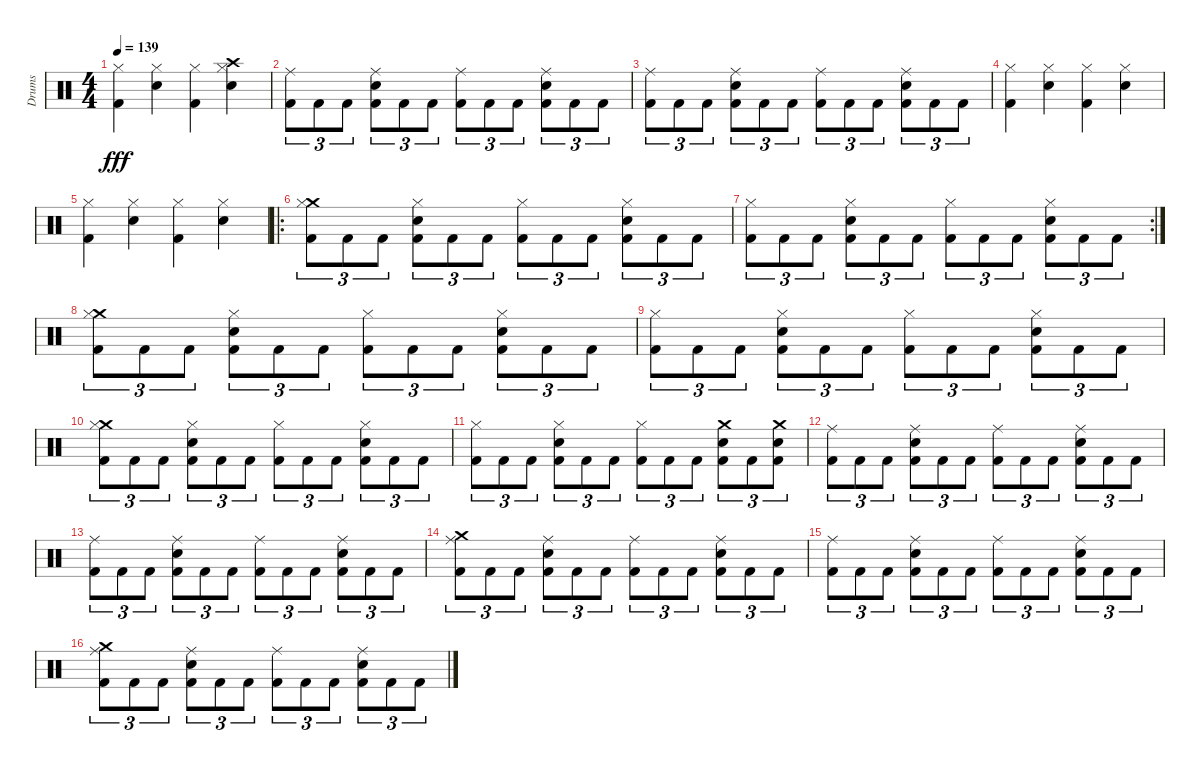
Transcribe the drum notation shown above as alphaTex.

\track ("Drums" "Drums") {instrument percussion}
\staff {score}
\articulation defaults
\ts (4 4)
\tempo 139
\clef neutral
\ks c
("Hi-Hat (closed)" "Kick (hit) 2").4{dy fff} ("Hi-Hat (closed)" "Snare (hit) 2").4 ("Hi-Hat (closed)" "Kick (hit) 2").4 ("Hi-Hat (closed)" "Snare (hit) 2" "Crash high (hit)").4 |
("Kick (hit) 2" "Ride (middle)").8{tu (3 2)} "Kick (hit) 2".8{tu (3 2)} "Kick (hit) 2".8{tu (3 2)} ("Kick (hit) 2" "Ride (middle)" "Snare (hit) 2").8{tu (3 2)} "Kick (hit) 2".8{tu (3 2)} "Kick (hit) 2".8{tu (3 2)} ("Kick (hit) 2" "Ride (middle)").8{tu (3 2)} "Kick (hit) 2".8{tu (3 2)} "Kick (hit) 2".8{tu (3 2)} ("Kick (hit) 2" "Ride (middle)" "Snare (hit) 2").8{tu (3 2)} "Kick (hit) 2".8{tu (3 2)} "Kick (hit) 2".8{tu (3 2)} |
("Kick (hit) 2" "Ride (middle)").8{tu (3 2)} "Kick (hit) 2".8{tu (3 2)} "Kick (hit) 2".8{tu (3 2)} ("Kick (hit) 2" "Ride (middle)" "Snare (hit) 2").8{tu (3 2)} "Kick (hit) 2".8{tu (3 2)} "Kick (hit) 2".8{tu (3 2)} ("Kick (hit) 2" "Ride (middle)").8{tu (3 2)} "Kick (hit) 2".8{tu (3 2)} "Kick (hit) 2".8{tu (3 2)} ("Kick (hit) 2" "Ride (middle)" "Snare (hit) 2").8{tu (3 2)} "Kick (hit) 2".8{tu (3 2)} "Kick (hit) 2".8{tu (3 2)} |
("Hi-Hat (closed)" "Kick (hit) 2").4 ("Hi-Hat (closed)" "Snare (hit) 2").4 ("Hi-Hat (closed)" "Kick (hit) 2").4 ("Hi-Hat (closed)" "Snare (hit) 2").4 |
("Hi-Hat (closed)" "Kick (hit) 2").4 ("Hi-Hat (closed)" "Snare (hit) 2").4 ("Hi-Hat (closed)" "Kick (hit) 2").4 ("Hi-Hat (closed)" "Snare (hit) 2").4 |
\ro
("Crash medium (hit)" "Hi-Hat (closed)" "Kick (hit) 2").8{tu (3 2)} "Kick (hit) 2".8{tu (3 2)} "Kick (hit) 2".8{tu (3 2)} ("Hi-Hat (closed)" "Snare (hit) 2" "Kick (hit) 2").8{tu (3 2)} "Kick (hit) 2".8{tu (3 2)} "Kick (hit) 2".8{tu (3 2)} ("Hi-Hat (closed)" "Kick (hit) 2").8{tu (3 2)} "Kick (hit) 2".8{tu (3 2)} "Kick (hit) 2".8{tu (3 2)} ("Hi-Hat (closed)" "Snare (hit) 2" "Kick (hit) 2").8{tu (3 2)} "Kick (hit) 2".8{tu (3 2)} "Kick (hit) 2".8{tu (3 2)} |
\rc 2
("Hi-Hat (closed)" "Kick (hit) 2").8{tu (3 2)} "Kick (hit) 2".8{tu (3 2)} "Kick (hit) 2".8{tu (3 2)} ("Hi-Hat (closed)" "Snare (hit) 2" "Kick (hit) 2").8{tu (3 2)} "Kick (hit) 2".8{tu (3 2)} "Kick (hit) 2".8{tu (3 2)} ("Hi-Hat (closed)" "Kick (hit) 2").8{tu (3 2)} "Kick (hit) 2".8{tu (3 2)} "Kick (hit) 2".8{tu (3 2)} ("Hi-Hat (closed)" "Snare (hit) 2" "Kick (hit) 2").8{tu (3 2)} "Kick (hit) 2".8{tu (3 2)} "Kick (hit) 2".8{tu (3 2)} |
("Crash medium (hit)" "Hi-Hat (closed)" "Kick (hit) 2").8{tu (3 2)} "Kick (hit) 2".8{tu (3 2)} "Kick (hit) 2".8{tu (3 2)} ("Hi-Hat (closed)" "Snare (hit) 2" "Kick (hit) 2").8{tu (3 2)} "Kick (hit) 2".8{tu (3 2)} "Kick (hit) 2".8{tu (3 2)} ("Hi-Hat (closed)" "Kick (hit) 2").8{tu (3 2)} "Kick (hit) 2".8{tu (3 2)} "Kick (hit) 2".8{tu (3 2)} ("Hi-Hat (closed)" "Snare (hit) 2" "Kick (hit) 2").8{tu (3 2)} "Kick (hit) 2".8{tu (3 2)} "Kick (hit) 2".8{tu (3 2)} |
("Hi-Hat (closed)" "Kick (hit) 2").8{tu (3 2)} "Kick (hit) 2".8{tu (3 2)} "Kick (hit) 2".8{tu (3 2)} ("Hi-Hat (closed)" "Snare (hit) 2" "Kick (hit) 2").8{tu (3 2)} "Kick (hit) 2".8{tu (3 2)} "Kick (hit) 2".8{tu (3 2)} ("Hi-Hat (closed)" "Kick (hit) 2").8{tu (3 2)} "Kick (hit) 2".8{tu (3 2)} "Kick (hit) 2".8{tu (3 2)} ("Hi-Hat (closed)" "Snare (hit) 2" "Kick (hit) 2").8{tu (3 2)} "Kick (hit) 2".8{tu (3 2)} "Kick (hit) 2".8{tu (3 2)} |
("Crash medium (hit)" "Hi-Hat (closed)" "Kick (hit) 2").8{tu (3 2)} "Kick (hit) 2".8{tu (3 2)} "Kick (hit) 2".8{tu (3 2)} ("Hi-Hat (closed)" "Snare (hit) 2" "Kick (hit) 2").8{tu (3 2)} "Kick (hit) 2".8{tu (3 2)} "Kick (hit) 2".8{tu (3 2)} ("Hi-Hat (closed)" "Kick (hit) 2").8{tu (3 2)} "Kick (hit) 2".8{tu (3 2)} "Kick (hit) 2".8{tu (3 2)} ("Hi-Hat (closed)" "Snare (hit) 2" "Kick (hit) 2").8{tu (3 2)} "Kick (hit) 2".8{tu (3 2)} "Kick (hit) 2".8{tu (3 2)} |
("Hi-Hat (closed)" "Kick (hit) 2").8{tu (3 2)} "Kick (hit) 2".8{tu (3 2)} "Kick (hit) 2".8{tu (3 2)} ("Hi-Hat (closed)" "Snare (hit) 2" "Kick (hit) 2").8{tu (3 2)} "Kick (hit) 2".8{tu (3 2)} "Kick (hit) 2".8{tu (3 2)} ("Hi-Hat (closed)" "Kick (hit) 2").8{tu (3 2)} "Kick (hit) 2".8{tu (3 2)} "Kick (hit) 2".8{tu (3 2)} ("Crash medium (hit)" "Snare (hit) 2" "Kick (hit) 2").8{tu (3 2)} "Kick (hit) 2".8{tu (3 2)} ("Crash medium (hit)" "Snare (hit) 2" "Kick (hit) 2").8{tu (3 2)} |
("Ride (middle)" "Kick (hit) 2").8{tu (3 2)} "Kick (hit) 2".8{tu (3 2)} "Kick (hit) 2".8{tu (3 2)} ("Ride (middle)" "Snare (hit) 2" "Kick (hit) 2").8{tu (3 2)} "Kick (hit) 2".8{tu (3 2)} "Kick (hit) 2".8{tu (3 2)} ("Ride (middle)" "Kick (hit) 2").8{tu (3 2)} "Kick (hit) 2".8{tu (3 2)} "Kick (hit) 2".8{tu (3 2)} ("Ride (middle)" "Snare (hit) 2" "Kick (hit) 2").8{tu (3 2)} "Kick (hit) 2".8{tu (3 2)} "Kick (hit) 2".8{tu (3 2)} |
("Ride (middle)" "Kick (hit) 2").8{tu (3 2)} "Kick (hit) 2".8{tu (3 2)} "Kick (hit) 2".8{tu (3 2)} ("Ride (middle)" "Snare (hit) 2" "Kick (hit) 2").8{tu (3 2)} "Kick (hit) 2".8{tu (3 2)} "Kick (hit) 2".8{tu (3 2)} ("Ride (middle)" "Kick (hit) 2").8{tu (3 2)} "Kick (hit) 2".8{tu (3 2)} "Kick (hit) 2".8{tu (3 2)} ("Ride (middle)" "Snare (hit) 2" "Kick (hit) 2").8{tu (3 2)} "Kick (hit) 2".8{tu (3 2)} "Kick (hit) 2".8{tu (3 2)} |
("Crash medium (hit)" "Ride (middle)" "Kick (hit) 2").8{tu (3 2)} "Kick (hit) 2".8{tu (3 2)} "Kick (hit) 2".8{tu (3 2)} ("Ride (middle)" "Snare (hit) 2" "Kick (hit) 2").8{tu (3 2)} "Kick (hit) 2".8{tu (3 2)} "Kick (hit) 2".8{tu (3 2)} ("Ride (middle)" "Kick (hit) 2").8{tu (3 2)} "Kick (hit) 2".8{tu (3 2)} "Kick (hit) 2".8{tu (3 2)} ("Ride (middle)" "Snare (hit) 2" "Kick (hit) 2").8{tu (3 2)} "Kick (hit) 2".8{tu (3 2)} "Kick (hit) 2".8{tu (3 2)} |
("Ride (middle)" "Kick (hit) 2").8{tu (3 2)} "Kick (hit) 2".8{tu (3 2)} "Kick (hit) 2".8{tu (3 2)} ("Ride (middle)" "Snare (hit) 2" "Kick (hit) 2").8{tu (3 2)} "Kick (hit) 2".8{tu (3 2)} "Kick (hit) 2".8{tu (3 2)} ("Ride (middle)" "Kick (hit) 2").8{tu (3 2)} "Kick (hit) 2".8{tu (3 2)} "Kick (hit) 2".8{tu (3 2)} ("Ride (middle)" "Snare (hit) 2" "Kick (hit) 2").8{tu (3 2)} "Kick (hit) 2".8{tu (3 2)} "Kick (hit) 2".8{tu (3 2)} |
("Crash medium (hit)" "Ride (middle)" "Kick (hit) 2").8{tu (3 2)} "Kick (hit) 2".8{tu (3 2)} "Kick (hit) 2".8{tu (3 2)} ("Ride (middle)" "Snare (hit) 2" "Kick (hit) 2").8{tu (3 2)} "Kick (hit) 2".8{tu (3 2)} "Kick (hit) 2".8{tu (3 2)} ("Ride (middle)" "Kick (hit) 2").8{tu (3 2)} "Kick (hit) 2".8{tu (3 2)} "Kick (hit) 2".8{tu (3 2)} ("Ride (middle)" "Snare (hit) 2" "Kick (hit) 2").8{tu (3 2)} "Kick (hit) 2".8{tu (3 2)} "Kick (hit) 2".8{tu (3 2)}
